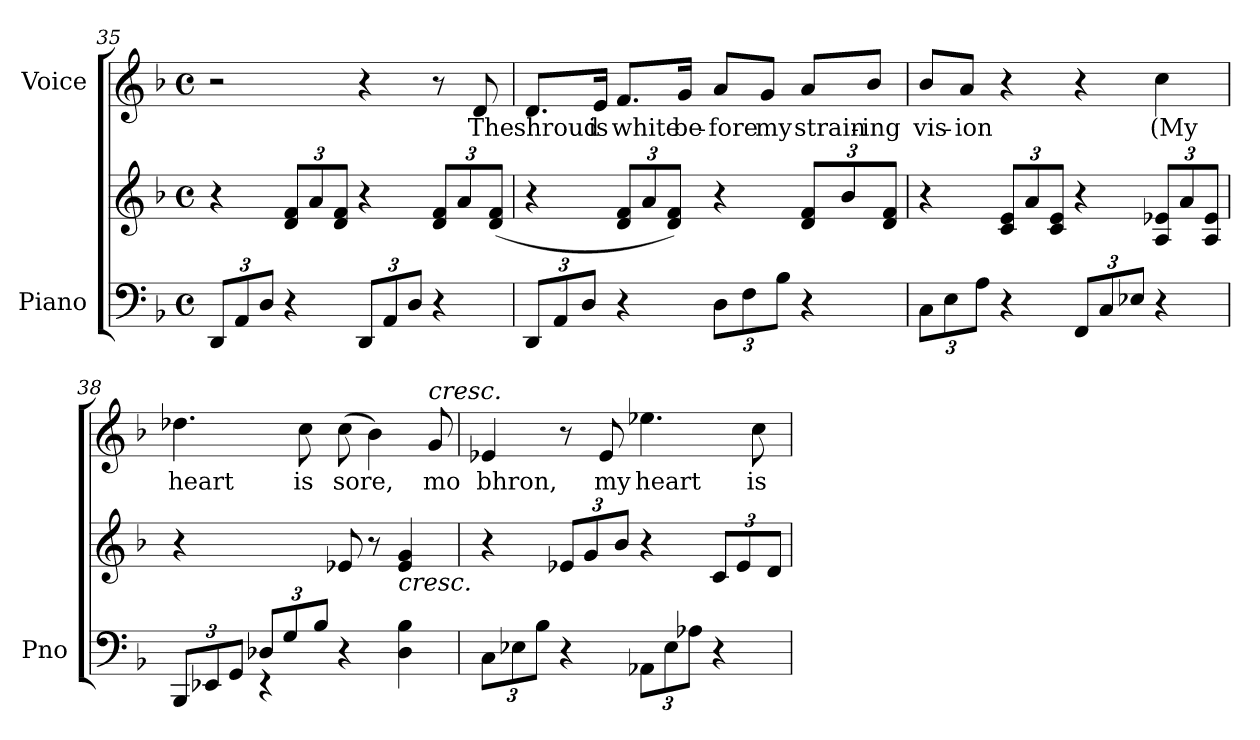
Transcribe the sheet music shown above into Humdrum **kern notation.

**kern	**kern	**kern	**text
*part2	*part2	*part1	*part1
*staff3	*staff2	*staff1	*staff1
*I"Piano	*	*I"Voice	*
*I'Pno	*	*	*
*clefF4	*clefG2	*clefG2	*
*k[b-]	*k[b-]	*k[b-]	*
*M4/4	*M4/4	*M4/4	*
*met(c)	*met(c)	*met(c)	*
=35	=35	=35	=35
(>12DD/L	4r	2r	.
12AA/	.	.	.
12D/J	.	.	.
4r	12d/ 12f/L	.	.
.	12a/	.	.
.	12d/ 12f/J	.	.
*Xbrackettup	*	*	*
(>12DD/L	4r	4r	.
12AA/	.	.	.
12D/J	.	.	.
*	*Xbrackettup	*	*
4r	12d/ 12f/L	8r	.
.	12a/	.	.
.	.	8d/	The
.	(12d/ 12f/J	.	.
=36	=36	=36	=36
*brackettup	*	*	*
(>12DD/L	4r	8.d/L	shroud
12AA/	.	.	.
12D/J	.	.	.
.	.	16e/Jk	is
*	*brackettup	*	*
4r	12d/ 12f/L	8.f/L	white
.	12a/	.	.
.	12d/ 12f/J)	.	.
.	.	16g/Jk	be-
*Xbrackettup	*	*	*
(12D\L	4r	8a/L	-fore
12F\	.	.	.
.	.	8g/J	my
12B-\J	.	.	.
*	*Xbrackettup	*	*
4r	12d/ 12f/L	8a/L	strain-
.	12b-/	.	.
.	.	8b-/J	-ing
.	12d/ 12f/J)	.	.
=37	=37	=37	=37
(12C\L	4r	8b-/L	vis-
12E\	.	.	.
.	.	8a/J	-ion
12A\J	.	.	.
*	*brackettup	*	*
4r	12c/ 12e/L	4r	.
.	12a/	.	.
.	12c/ 12e/J)	.	.
(>12FF/L	4r	4r	.
12C/	.	.	.
12E-X/J	.	.	.
*	*Xbrackettup	*	*
4r	12A/ 12e-X/L	4cc\	(My
.	12a/	.	.
.	12A/ 12e-/J)	.	.
=38	=38	=38	=38
*^	*	*	*
4ryy	(12BBB-/L	4r	4.dd-X\	heart
.	12EE-X/	.	.	.
.	12GG/J	.	.	.
12D-X/L	4r	4ryy	.	.
12G/	.	.	.	.
.	.	.	8cc\	is
12B-/J	.	.	.	.
2ryy	4r	8e-X/)	(8cc\	sore,
.	.	8r	4b-\)	.
!	!	!LO:TX:b:i:t=cresc.	!	!
.	4D-\ 4B-\	4e-/ 4g/	.	.
!	!	!	!LO:TX:a:i:t=cresc.	!
.	.	.	8g/	mo
*v	*v	*	*	*
=39	=39	=39	=39
12C\L	4r	4e-X/	bhron,
12E-X\	.	.	.
12B-\J	.	.	.
*	*brackettup	*	*
4r	12e-X/L	8r	.
.	12g/	.	.
.	.	8e-/	my
.	12b-/J)	.	.
12AA-X\L	4r	4.ee-X\	heart
12E-\	.	.	.
12A-X\J	.	.	.
*	*Xbrackettup	*	*
4r	12c/L	.	.
.	12e-/	.	.
.	.	8cc\	is
.	12d/J)	.	.
=	=	=	=
*-	*-	*-	*-
